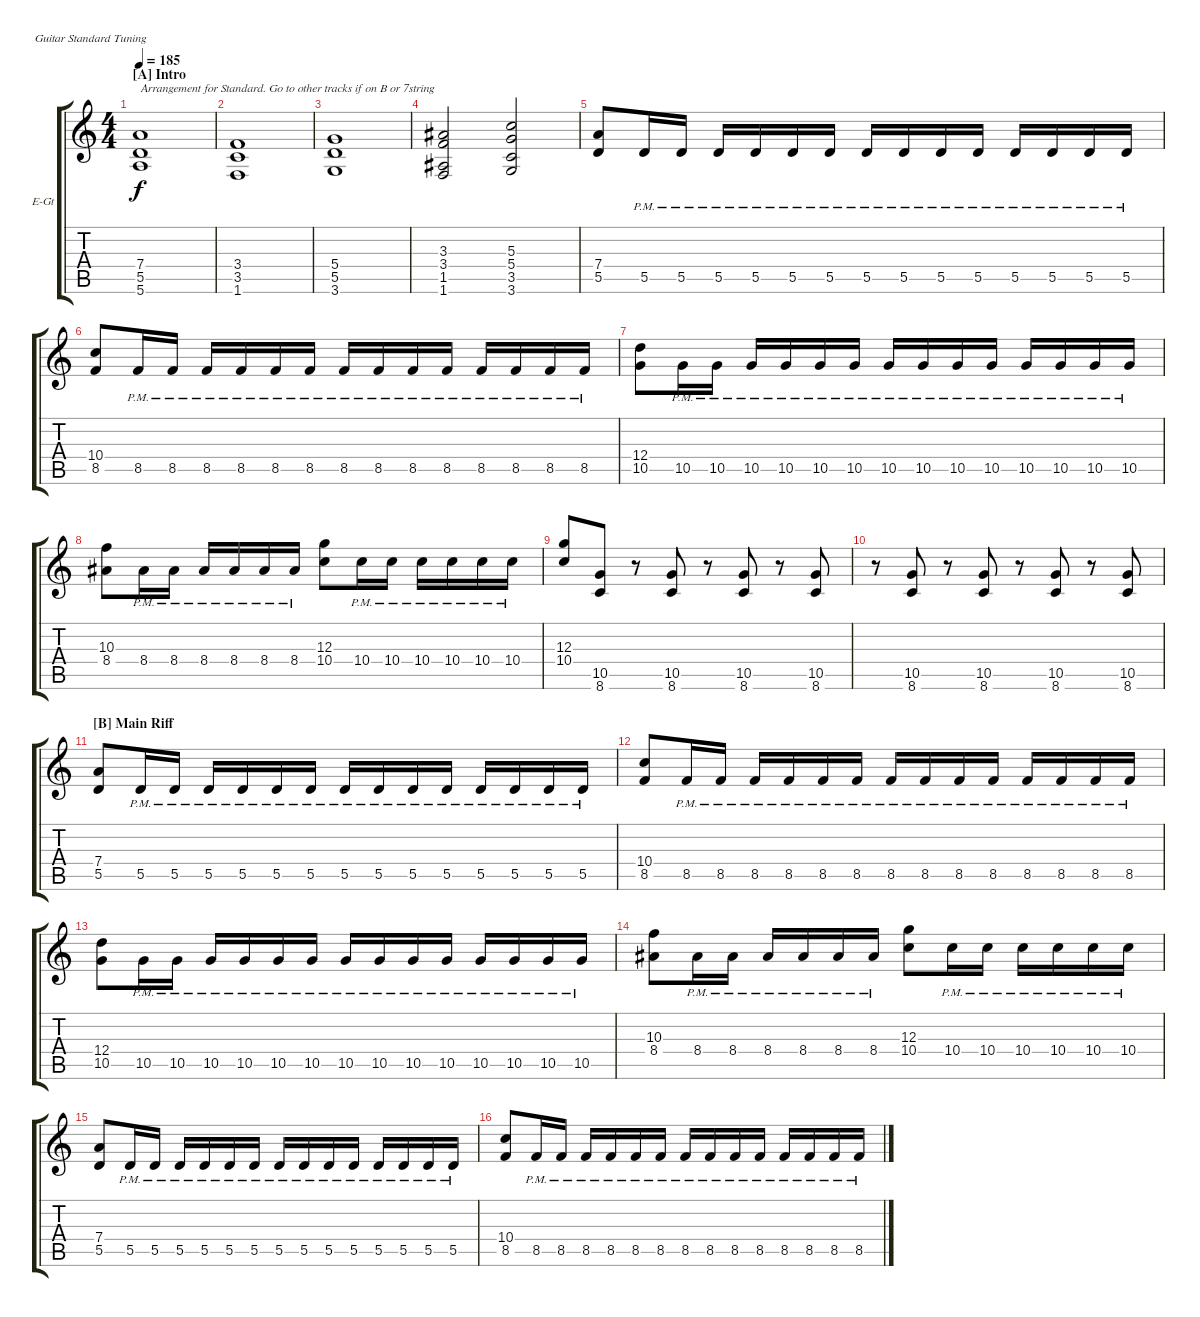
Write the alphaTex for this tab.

\defaultSystemsLayout 4
\bracketExtendMode groupsimilarinstruments
\firstSystemTrackNameOrientation horizontal
\otherSystemsTrackNameOrientation horizontal
\track ("Standard Tuning Arr." "E-Gt") {mute instrument electricguitarclean}
\staff {score tabs}
\tuning (E4 B3 G3 D3 A2 E2)
\ts (4 4)
\section ("A" "Intro")
\tempo 185
\clef g2
\scale
0.485477
\ks c
(5.5 7.4 5.6).1{txt "Arrangement for Standard. Go to other tracks if on B or 7string" dy f instrument electricguitarclean} |
\scale
0.257261 (1.6 3.5 3.4).1 |
\scale
0.257261 (3.6 5.4 5.5).1 |
\scale
0.333333 (1.6 1.5 3.4 3.3).2 (3.5 5.3 5.4 3.6).2 |
\scale
0.333333 (5.5 7.4).8 5.5{pm}.16 5.5{pm}.16 5.5{pm}.16 5.5{pm}.16 5.5{pm}.16 5.5{pm}.16 5.5{pm}.16 5.5{pm}.16 5.5{pm}.16 5.5{pm}.16 5.5{pm}.16 5.5{pm}.16 5.5{pm}.16 5.5{pm}.16 |
\scale
0.333333 (8.5 10.4).8 8.5{pm}.16 8.5{pm}.16 8.5{pm}.16 8.5{pm}.16 8.5{pm}.16 8.5{pm}.16 8.5{pm}.16 8.5{pm}.16 8.5{pm}.16 8.5{pm}.16 8.5{pm}.16 8.5{pm}.16 8.5{pm}.16 8.5{pm}.16 |
\scale
0.333333 (12.4 10.5).8 10.5{pm}.16 10.5{pm}.16 10.5{pm}.16 10.5{pm}.16 10.5{pm}.16 10.5{pm}.16 10.5{pm}.16 10.5{pm}.16 10.5{pm}.16 10.5{pm}.16 10.5{pm}.16 10.5{pm}.16 10.5{pm}.16 10.5{pm}.16 |
\scale
0.333333 (8.4 10.3).8 8.4{pm}.16 8.4{pm}.16 8.4{pm}.16 8.4{pm}.16 8.4{pm}.16 8.4{pm}.16 (12.3 10.4).8 10.4{pm}.16 10.4{pm}.16 10.4{pm}.16 10.4{pm}.16 10.4{pm}.16 10.4{pm}.16 |
\scale
0.333333 (12.3 10.4).8 (8.6 10.5).8 r.8 (8.6 10.5).8 r.8 (8.6 10.5).8 r.8 (8.6 10.5).8 |
\scale
0.333333 r.8 (8.6 10.5).8 r.8 (8.6 10.5).8 r.8 (8.6 10.5).8 r.8 (8.6 10.5).8 |
\section ("B" "Main Riff")
\scale
0.333333 (5.5 7.4).8 5.5{pm}.16 5.5{pm}.16 5.5{pm}.16 5.5{pm}.16 5.5{pm}.16 5.5{pm}.16 5.5{pm}.16 5.5{pm}.16 5.5{pm}.16 5.5{pm}.16 5.5{pm}.16 5.5{pm}.16 5.5{pm}.16 5.5{pm}.16 |
\scale
0.333333 (8.5 10.4).8 8.5{pm}.16 8.5{pm}.16 8.5{pm}.16 8.5{pm}.16 8.5{pm}.16 8.5{pm}.16 8.5{pm}.16 8.5{pm}.16 8.5{pm}.16 8.5{pm}.16 8.5{pm}.16 8.5{pm}.16 8.5{pm}.16 8.5{pm}.16 |
\scale
0.333333 (12.4 10.5).8 10.5{pm}.16 10.5{pm}.16 10.5{pm}.16 10.5{pm}.16 10.5{pm}.16 10.5{pm}.16 10.5{pm}.16 10.5{pm}.16 10.5{pm}.16 10.5{pm}.16 10.5{pm}.16 10.5{pm}.16 10.5{pm}.16 10.5{pm}.16 |
\scale
0.333333 (8.4 10.3).8 8.4{pm}.16 8.4{pm}.16 8.4{pm}.16 8.4{pm}.16 8.4{pm}.16 8.4{pm}.16 (12.3 10.4).8 10.4{pm}.16 10.4{pm}.16 10.4{pm}.16 10.4{pm}.16 10.4{pm}.16 10.4{pm}.16 |
\scale
0.333333 (5.5 7.4).8 5.5{pm}.16 5.5{pm}.16 5.5{pm}.16 5.5{pm}.16 5.5{pm}.16 5.5{pm}.16 5.5{pm}.16 5.5{pm}.16 5.5{pm}.16 5.5{pm}.16 5.5{pm}.16 5.5{pm}.16 5.5{pm}.16 5.5{pm}.16 |
\scale
0.333333 (8.5 10.4).8 8.5{pm}.16 8.5{pm}.16 8.5{pm}.16 8.5{pm}.16 8.5{pm}.16 8.5{pm}.16 8.5{pm}.16 8.5{pm}.16 8.5{pm}.16 8.5{pm}.16 8.5{pm}.16 8.5{pm}.16 8.5{pm}.16 8.5{pm}.16
